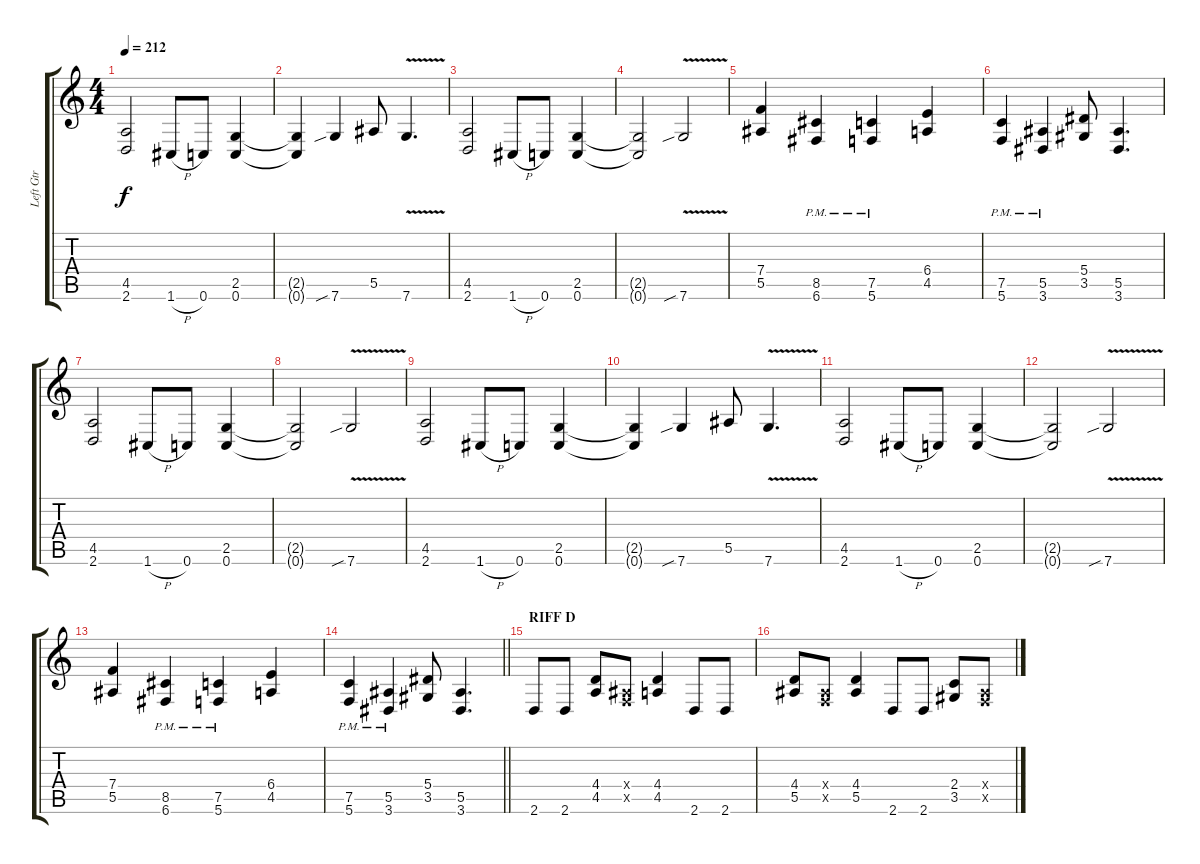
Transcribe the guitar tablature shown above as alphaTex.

\track ("Left Gtr" "Left Gtr") {instrument distortionguitar}
\staff {score tabs}
\tuning (C4 G3 Eb3 Bb2 F2 C2) {hide}
\ts (4 4)
\tempo 212
\clef g2
\ks c
(4.5 2.6).2{dy f} 1.6{h}.8 0.6.8 (2.5 0.6).4 |
(2.5{t} 0.6{t}).4 7.6{sib}.4 5.5.8 7.6{v}.4{d} |
(4.5 2.6).2 1.6{h}.8 0.6.8 (2.5 0.6).4 |
(2.5{t} 0.6{t}).2 7.6{v sib}.2 |
(7.4 5.5).4 (8.5{pm} 6.6{pm}).4 (7.5{pm} 5.6{pm}).4 (6.4 4.5).4 |
(7.5{pm} 5.6{pm}).4 (5.5{pm} 3.6{pm}).4 (5.4 3.5).8 (5.5 3.6).4{d} |
(4.5 2.6).2 1.6{h}.8 0.6.8 (2.5 0.6).4 |
(2.5{t} 0.6{t}).2 7.6{v sib}.2 |
(4.5 2.6).2 1.6{h}.8 0.6.8 (2.5 0.6).4 |
(2.5{t} 0.6{t}).4 7.6{sib}.4 5.5.8 7.6{v}.4{d} |
(4.5 2.6).2 1.6{h}.8 0.6.8 (2.5 0.6).4 |
(2.5{t} 0.6{t}).2 7.6{v sib}.2 |
(7.4 5.5).4 (8.5{pm} 6.6{pm}).4 (7.5{pm} 5.6{pm}).4 (6.4 4.5).4 |
\barLineRight lightlight
(7.5{pm} 5.6{pm}).4 (5.5{pm} 3.6{pm}).4 (5.4 3.5).8 (5.5 3.6).4{d} |
\section ("" "RIFF D")
2.6.8 2.6.8 (4.4 4.5).8 (0.4{x} 0.5{x}).8 (4.4 4.5).4 2.6.8 2.6.8 |
(4.4 5.5).8 (0.4{x} 0.5{x}).8 (4.4 5.5).4 2.6.8 2.6.8 (2.4 3.5).8 (0.4{x} 0.5{x}).8
